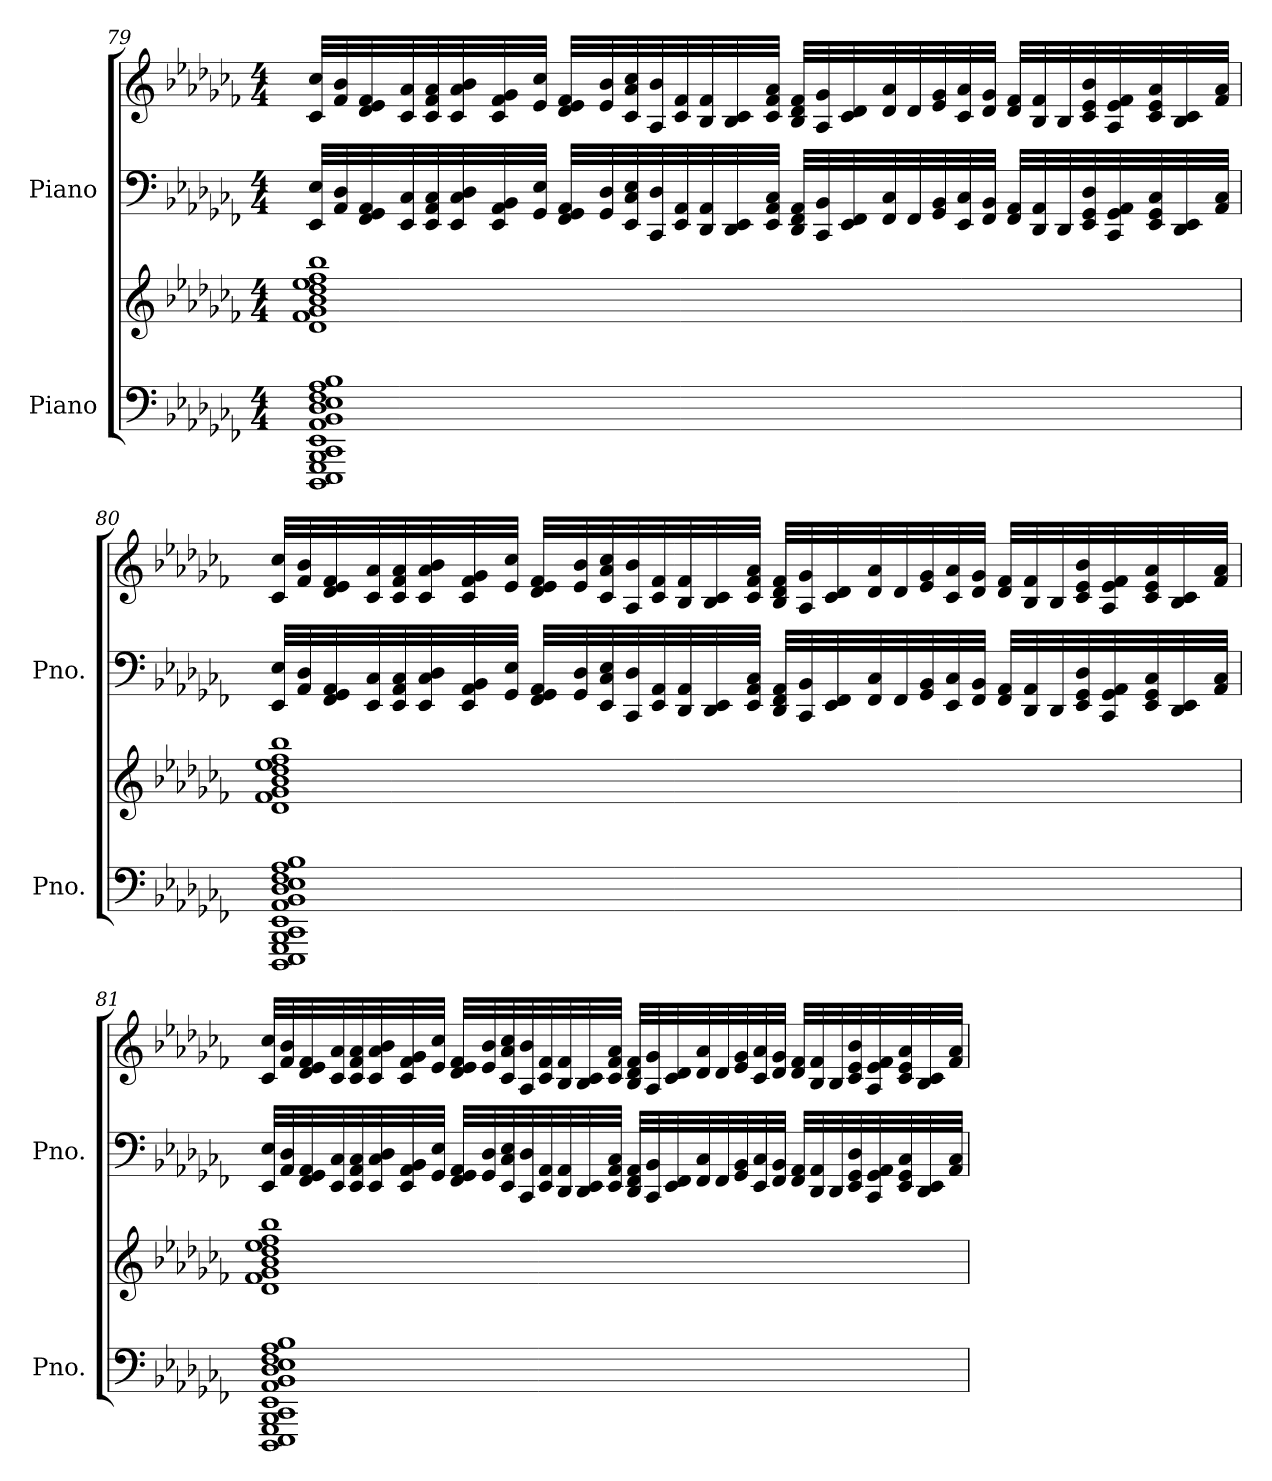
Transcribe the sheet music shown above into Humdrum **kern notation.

**kern	**kern	**kern	**kern
*part2	*part2	*part1	*part1
*staff4	*staff3	*staff2	*staff1
*I"Piano	*	*I"Piano	*
*I'Pno.	*	*I'Pno.	*
!!LO:LB:g=z
*clefF4	*clefG2	*clefF4	*clefG2
*ITrd14c24	*ITrd14c24	*ITrd-21c-36	*ITrd-21c-36
*k[b-e-a-d-g-c-f-]	*k[b-e-a-d-g-c-f-]	*k[b-e-a-d-g-c-f-]	*k[b-e-a-d-g-c-f-]
*M4/4	*M4/4	*M4/4	*M4/4
=79	=79	=79	=79
1DDDDD- 1EEEEE- 1GGGGG- 1BBBBB- 1CCCC- 1EEEE- 1AAAA- 1BBBB- 1DDD- 1EEE- 1FFF- 1AAA- 1BBB-	1DD- 1FF- 1GG- 1BB- 1D- 1E- 1F- 1B-	32ee-/ 32eee-/LLL	32cccc-/ 32ccccc-/LLL
.	.	32aa-/ 32ddd-/	32ffff-/ 32bbbb-/
.	.	32ff-/ 32gg-/ 32aa-/	32dddd-/ 32eeee-/ 32ffff-/
.	.	32ee-/ 32ccc-/	32cccc-/ 32aaaa-/
.	.	32ee-/ 32aa-/ 32ccc-/	32cccc-/ 32ffff-/ 32aaaa-/
.	.	32ee-/ 32ccc-/ 32ddd-/	32cccc-/ 32aaaa-/ 32bbbb-/
.	.	32ee-/ 32aa-/ 32bb-/	32cccc-/ 32ffff-/ 32gggg-/
.	.	32gg-/ 32eee-/JJJ	32eeee-/ 32ccccc-/JJJ
.	.	32ff-/ 32gg-/ 32aa-/LLL	32dddd-/ 32eeee-/ 32ffff-/LLL
.	.	32gg-/ 32ddd-/	32eeee-/ 32bbbb-/
.	.	32ee-/ 32ccc-/ 32eee-/	32cccc-/ 32aaaa-/ 32ccccc-/
.	.	32cc-/ 32ddd-/	32aaa-/ 32bbbb-/
.	.	32ee-/ 32aa-/	32cccc-/ 32ffff-/
.	.	32dd-/ 32aa-/	32bbb-/ 32ffff-/
.	.	32dd-/ 32ee-/	32bbb-/ 32cccc-/
.	.	32ee-/ 32aa-/ 32ccc-/JJJ	32cccc-/ 32ffff-/ 32aaaa-/JJJ
.	.	32dd-/ 32ff-/ 32aa-/LLL	32bbb-/ 32dddd-/ 32ffff-/LLL
.	.	32cc-/ 32bb-/	32aaa-/ 32gggg-/
.	.	32ee-/ 32ff-/	32cccc-/ 32dddd-/
.	.	32ff-/ 32ccc-/	32dddd-/ 32aaaa-/
.	.	32ff-/	32dddd-/
.	.	32gg-/ 32bb-/	32eeee-/ 32gggg-/
.	.	32ee-/ 32ccc-/	32cccc-/ 32aaaa-/
.	.	32ff-/ 32bb-/JJJ	32dddd-/ 32gggg-/JJJ
.	.	32ff-/ 32aa-/LLL	32dddd-/ 32ffff-/LLL
.	.	32dd-/ 32aa-/	32bbb-/ 32ffff-/
.	.	32dd-/	32bbb-/
.	.	32ee-/ 32gg-/ 32ddd-/	32cccc-/ 32eeee-/ 32bbbb-/
.	.	32cc-/ 32gg-/ 32aa-/	32aaa-/ 32eeee-/ 32ffff-/
.	.	32ee-/ 32gg-/ 32ccc-/	32cccc-/ 32eeee-/ 32aaaa-/
.	.	32dd-/ 32ee-/	32bbb-/ 32cccc-/
.	.	32aa-/ 32ccc-/JJJ	32ffff-/ 32aaaa-/JJJ
!!LO:LB:g=z
=80	=80	=80	=80
1DDDDD- 1EEEEE- 1GGGGG- 1BBBBB- 1CCCC- 1EEEE- 1AAAA- 1BBBB- 1DDD- 1EEE- 1FFF- 1AAA- 1BBB-	1DD- 1FF- 1GG- 1BB- 1D- 1E- 1F- 1B-	32ee-/ 32eee-/LLL	32cccc-/ 32ccccc-/LLL
.	.	32aa-/ 32ddd-/	32ffff-/ 32bbbb-/
.	.	32ff-/ 32gg-/ 32aa-/	32dddd-/ 32eeee-/ 32ffff-/
.	.	32ee-/ 32ccc-/	32cccc-/ 32aaaa-/
.	.	32ee-/ 32aa-/ 32ccc-/	32cccc-/ 32ffff-/ 32aaaa-/
.	.	32ee-/ 32ccc-/ 32ddd-/	32cccc-/ 32aaaa-/ 32bbbb-/
.	.	32ee-/ 32aa-/ 32bb-/	32cccc-/ 32ffff-/ 32gggg-/
.	.	32gg-/ 32eee-/JJJ	32eeee-/ 32ccccc-/JJJ
.	.	32ff-/ 32gg-/ 32aa-/LLL	32dddd-/ 32eeee-/ 32ffff-/LLL
.	.	32gg-/ 32ddd-/	32eeee-/ 32bbbb-/
.	.	32ee-/ 32ccc-/ 32eee-/	32cccc-/ 32aaaa-/ 32ccccc-/
.	.	32cc-/ 32ddd-/	32aaa-/ 32bbbb-/
.	.	32ee-/ 32aa-/	32cccc-/ 32ffff-/
.	.	32dd-/ 32aa-/	32bbb-/ 32ffff-/
.	.	32dd-/ 32ee-/	32bbb-/ 32cccc-/
.	.	32ee-/ 32aa-/ 32ccc-/JJJ	32cccc-/ 32ffff-/ 32aaaa-/JJJ
.	.	32dd-/ 32ff-/ 32aa-/LLL	32bbb-/ 32dddd-/ 32ffff-/LLL
.	.	32cc-/ 32bb-/	32aaa-/ 32gggg-/
.	.	32ee-/ 32ff-/	32cccc-/ 32dddd-/
.	.	32ff-/ 32ccc-/	32dddd-/ 32aaaa-/
.	.	32ff-/	32dddd-/
.	.	32gg-/ 32bb-/	32eeee-/ 32gggg-/
.	.	32ee-/ 32ccc-/	32cccc-/ 32aaaa-/
.	.	32ff-/ 32bb-/JJJ	32dddd-/ 32gggg-/JJJ
.	.	32ff-/ 32aa-/LLL	32dddd-/ 32ffff-/LLL
.	.	32dd-/ 32aa-/	32bbb-/ 32ffff-/
.	.	32dd-/	32bbb-/
.	.	32ee-/ 32gg-/ 32ddd-/	32cccc-/ 32eeee-/ 32bbbb-/
.	.	32cc-/ 32gg-/ 32aa-/	32aaa-/ 32eeee-/ 32ffff-/
.	.	32ee-/ 32gg-/ 32ccc-/	32cccc-/ 32eeee-/ 32aaaa-/
.	.	32dd-/ 32ee-/	32bbb-/ 32cccc-/
.	.	32aa-/ 32ccc-/JJJ	32ffff-/ 32aaaa-/JJJ
!!LO:PB:g=z
=81	=81	=81	=81
1DDDDD- 1EEEEE- 1GGGGG- 1BBBBB- 1CCCC- 1EEEE- 1AAAA- 1BBBB- 1DDD- 1EEE- 1FFF- 1AAA- 1BBB-	1DD- 1FF- 1GG- 1BB- 1D- 1E- 1F- 1B-	32ee-/ 32eee-/LLL	32cccc-/ 32ccccc-/LLL
.	.	32aa-/ 32ddd-/	32ffff-/ 32bbbb-/
.	.	32ff-/ 32gg-/ 32aa-/	32dddd-/ 32eeee-/ 32ffff-/
.	.	32ee-/ 32ccc-/	32cccc-/ 32aaaa-/
.	.	32ee-/ 32aa-/ 32ccc-/	32cccc-/ 32ffff-/ 32aaaa-/
.	.	32ee-/ 32ccc-/ 32ddd-/	32cccc-/ 32aaaa-/ 32bbbb-/
.	.	32ee-/ 32aa-/ 32bb-/	32cccc-/ 32ffff-/ 32gggg-/
.	.	32gg-/ 32eee-/JJJ	32eeee-/ 32ccccc-/JJJ
.	.	32ff-/ 32gg-/ 32aa-/LLL	32dddd-/ 32eeee-/ 32ffff-/LLL
.	.	32gg-/ 32ddd-/	32eeee-/ 32bbbb-/
.	.	32ee-/ 32ccc-/ 32eee-/	32cccc-/ 32aaaa-/ 32ccccc-/
.	.	32cc-/ 32ddd-/	32aaa-/ 32bbbb-/
.	.	32ee-/ 32aa-/	32cccc-/ 32ffff-/
.	.	32dd-/ 32aa-/	32bbb-/ 32ffff-/
.	.	32dd-/ 32ee-/	32bbb-/ 32cccc-/
.	.	32ee-/ 32aa-/ 32ccc-/JJJ	32cccc-/ 32ffff-/ 32aaaa-/JJJ
.	.	32dd-/ 32ff-/ 32aa-/LLL	32bbb-/ 32dddd-/ 32ffff-/LLL
.	.	32cc-/ 32bb-/	32aaa-/ 32gggg-/
.	.	32ee-/ 32ff-/	32cccc-/ 32dddd-/
.	.	32ff-/ 32ccc-/	32dddd-/ 32aaaa-/
.	.	32ff-/	32dddd-/
.	.	32gg-/ 32bb-/	32eeee-/ 32gggg-/
.	.	32ee-/ 32ccc-/	32cccc-/ 32aaaa-/
.	.	32ff-/ 32bb-/JJJ	32dddd-/ 32gggg-/JJJ
.	.	32ff-/ 32aa-/LLL	32dddd-/ 32ffff-/LLL
.	.	32dd-/ 32aa-/	32bbb-/ 32ffff-/
.	.	32dd-/	32bbb-/
.	.	32ee-/ 32gg-/ 32ddd-/	32cccc-/ 32eeee-/ 32bbbb-/
.	.	32cc-/ 32gg-/ 32aa-/	32aaa-/ 32eeee-/ 32ffff-/
.	.	32ee-/ 32gg-/ 32ccc-/	32cccc-/ 32eeee-/ 32aaaa-/
.	.	32dd-/ 32ee-/	32bbb-/ 32cccc-/
.	.	32aa-/ 32ccc-/JJJ	32ffff-/ 32aaaa-/JJJ
=	=	=	=
*-	*-	*-	*-
